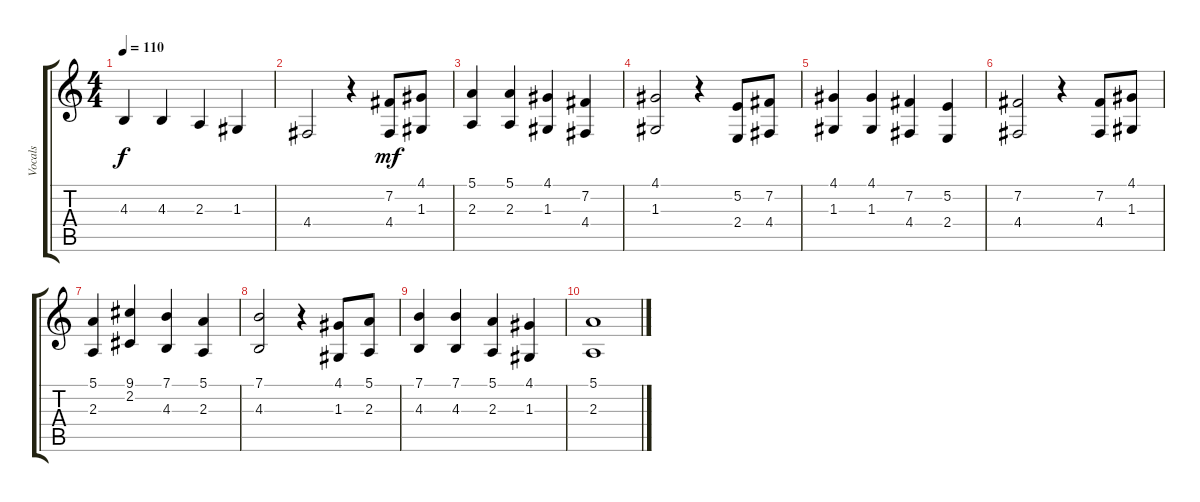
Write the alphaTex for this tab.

\track ("Vocals" "Vocals") {instrument altosax}
\staff {score tabs}
\tuning (E4 B3 G3 D3 A2 E2) {hide}
\ts (4 4)
\tempo 110
\clef g2
\ks c
4.3.4{dy f} 4.3.4 2.3.4 1.3.4 |
4.4.2 r.4 (7.2 4.4).8{dy mf} (4.1 1.3).8 |
(5.1 2.3).4 (5.1 2.3).4 (4.1 1.3).4 (7.2 4.4).4 |
(4.1 1.3).2 r.4 (5.2 2.4).8 (7.2 4.4).8 |
(4.1 1.3).4 (4.1 1.3).4 (7.2 4.4).4 (5.2 2.4).4 |
(7.2 4.4).2 r.4 (7.2 4.4).8 (4.1 1.3).8 |
(5.1 2.3).4 (9.1 2.2).4 (7.1 4.3).4 (5.1 2.3).4 |
(7.1 4.3).2 r.4 (4.1 1.3).8 (5.1 2.3).8 |
(7.1 4.3).4 (7.1 4.3).4 (5.1 2.3).4 (4.1 1.3).4 |
\section ("" "")
(5.1 2.3).1
